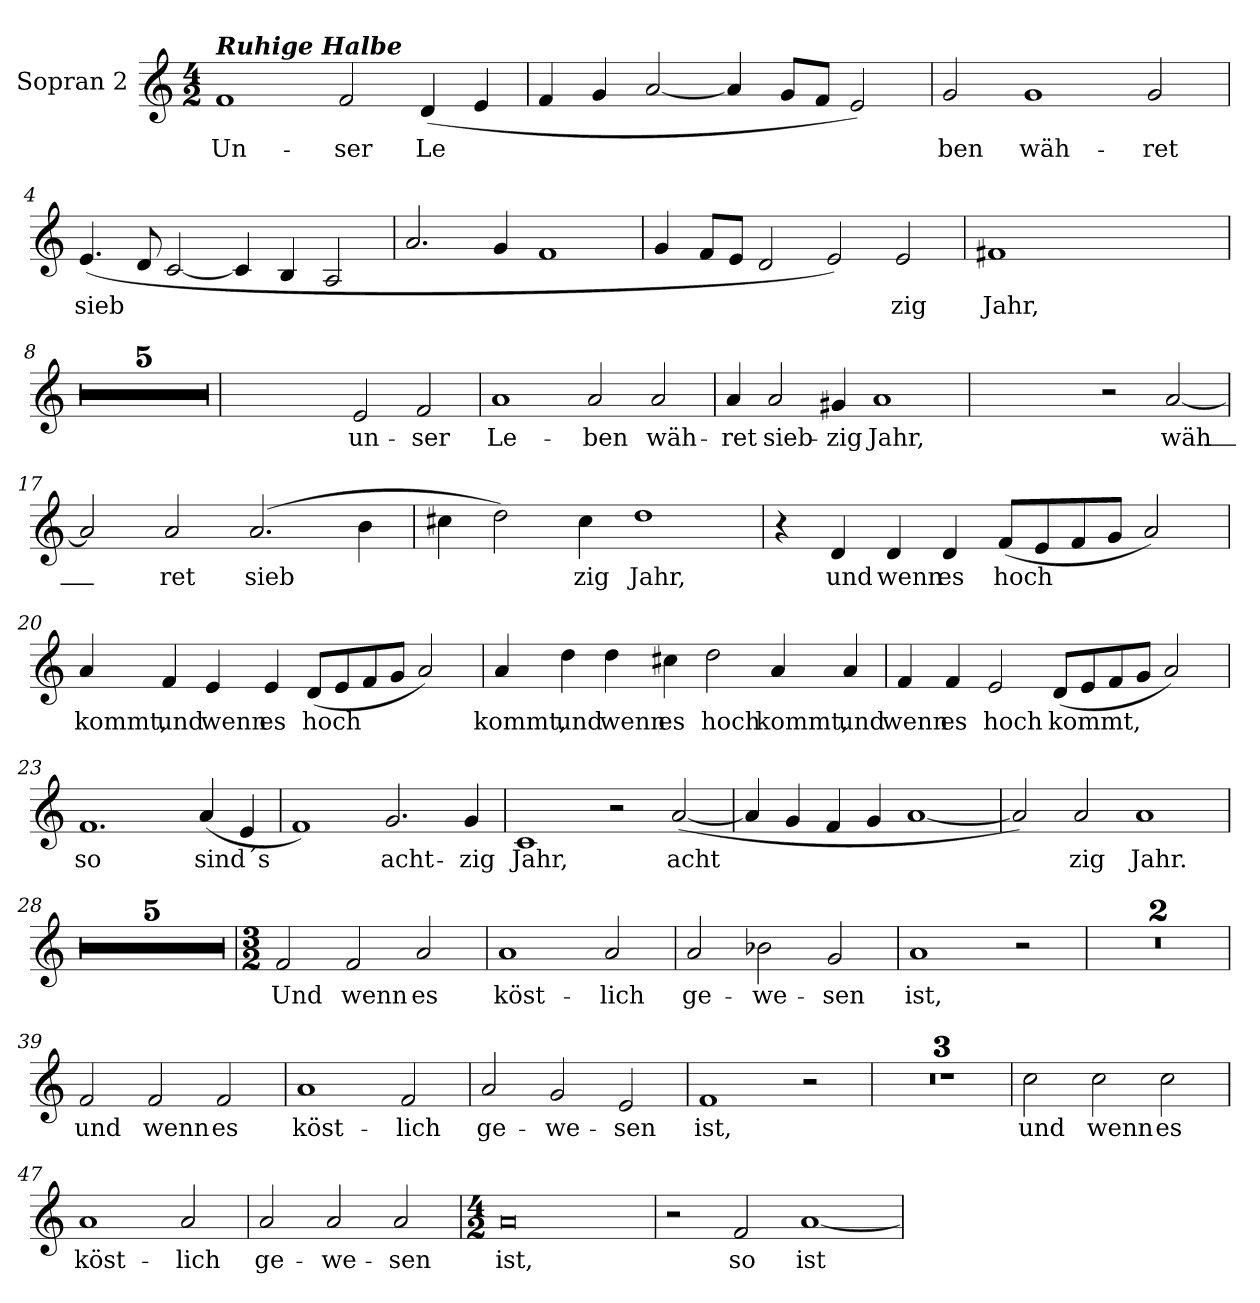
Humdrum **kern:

**kern	**text
*part1	*part1
*staff1	*staff1
*I"Sopran 2	*
*I'S 2	*
*clefG2	*
*k[]	*
*M4/2	*
=1	=1
!LO:TX:a:Bi:t=Ruhige Halbe	!
!	!LO:LY:b
1f	Un-
!	!LO:LY:b
2f/	ser
!	!LO:LY:b
(4d/	Le
4e/	.
=2	=2
4f/	.
4g/	.
[2a/	.
4a/]	.
8g/L	.
8f/J	.
2e/)	.
=3	=3
!	!LO:LY:b
2g/	ben
!	!LO:LY:b
1g	wäh-
!	!LO:LY:b
2g/	ret
!!LO:LB:g=z
=4	=4
!	!LO:LY:b
(4.e/	sieb
8d/	.
[2c/	.
4c/]	.
4B/	.
2A/	.
=5	=5
2.a/	.
4g/	.
1f	.
=6	=6
4g/	.
8f/L	.
8e/J	.
2d/	.
2e/)	.
!	!LO:LY:b
2e/	zig
!!LO:LB:g=z
=7	=7
!	!LO:LY:b
1f#X	Jahr,
2ryy	.
2ryy	.
=8	=8
0r	.
=9	=9
0r	.
=10	=10
0r	.
=11	=11
0r	.
=12	=12
0r	.
=13	=13
2ryy	.
2ryy	.
!	!LO:LY:b
2e/	un-
!	!LO:LY:b
2f/	ser
!!LO:LB:g=z
=14	=14
!	!LO:LY:b
1a	Le-
!	!LO:LY:b
2a/	ben
!	!LO:LY:b
2a/	wäh-
=15	=15
!	!LO:LY:b
4a/	ret
!	!LO:LY:b
2a/	sieb-
!	!LO:LY:b
4g#X/	zig
!	!LO:LY:b
1a	Jahr,
!!LO:LB:g=z
=16	=16
2ryy	.
2ryy	.
2r	.
!	!LO:LY:b
[2a/	wäh_-
=17	=17
!	!LO:LY:b
2a/]	_-
!	!LO:LY:b
2a/	ret
!	!LO:LY:b
(2.a/	sieb
4b\	.
=18	=18
4cc#X\	.
2dd\)	.
!	!LO:LY:b
4cc#\	zig
!	!LO:LY:b
1dd	Jahr,
=19	=19
4r	.
!	!LO:LY:b
4d/	und
!	!LO:LY:b
4d/	wenn
!	!LO:LY:b
4d/	es
!	!LO:LY:b
(8f/L	hoch
8e/	.
8f/	.
8g/J	.
2a/)	.
!!LO:LB:g=z
=20	=20
!	!LO:LY:b
4a/	kommt,
!	!LO:LY:b
4f/	und
!	!LO:LY:b
4e/	wenn
!	!LO:LY:b
4e/	es
!	!LO:LY:b
(8d/L	hoch
8e/	.
8f/	.
8g/J	.
2a/)	.
=21	=21
!	!LO:LY:b
4a/	kommt,
!	!LO:LY:b
4dd\	und
!	!LO:LY:b
4dd\	wenn
!	!LO:LY:b
4cc#X\	es
!	!LO:LY:b
2dd\	hoch
!	!LO:LY:b
4a/	kommt,
!	!LO:LY:b
4a/	und
!!LO:LB:g=z
=22	=22
!	!LO:LY:b
4f/	wenn
!	!LO:LY:b
4f/	es
!	!LO:LY:b
2e/	hoch
!	!LO:LY:b
(8d/L	kommt,
8e/	.
8f/	.
8g/J	.
2a/)	.
=23	=23
!	!LO:LY:b
1.f	so
!	!LO:LY:b
(4a/	sind´s
4e/	.
=24	=24
1f)	.
!	!LO:LY:b
2.g/	acht-
!	!LO:LY:b
4g/	zig
!!LO:LB:g=z
=25	=25
!	!LO:LY:b
1c	Jahr,
2r	.
!	!LO:LY:b
([2a/	acht
=26	=26
4a/]	.
4g/	.
4f/	.
4g/	.
[1a	.
=27	=27
2a/])	.
!	!LO:LY:b
2a/	zig
!	!LO:LY:b
1a	Jahr.
=28	=28
0r	.
=29	=29
0r	.
=30	=30
0r	.
!!LO:LB:g=z
=31	=31
0r	.
=32	=32
0r	.
!!LO:LB:g=z
=33	=33
*M3/2	*
!	!LO:LY:b
2f/	Und
!	!LO:LY:b
2f/	wenn
!	!LO:LY:b
2a/	es
=34	=34
!	!LO:LY:b
1a	köst-
!	!LO:LY:b
2a/	lich
=35	=35
!	!LO:LY:b
2a/	ge-
!	!LO:LY:b
2b-X\	we-
!	!LO:LY:b
2g/	sen
=36	=36
!	!LO:LY:b
1a	ist,
2r	.
!!LO:LB:g=z
=37	=37
1.r	.
=38	=38
1.r	.
=39	=39
!	!LO:LY:b
2f/	und
!	!LO:LY:b
2f/	wenn
!	!LO:LY:b
2f/	es
=40	=40
!	!LO:LY:b
1a	köst-
!	!LO:LY:b
2f/	lich
=41	=41
!	!LO:LY:b
2a/	ge-
!	!LO:LY:b
2g/	we-
!	!LO:LY:b
2e/	sen
=42	=42
!	!LO:LY:b
1f	ist,
2r	.
!!LO:LB:g=z
=43	=43
1.r	.
=44	=44
1.r	.
=45	=45
1.r	.
=46	=46
!	!LO:LY:b
2cc\	und
!	!LO:LY:b
2cc\	wenn
!	!LO:LY:b
2cc\	es
=47	=47
!	!LO:LY:b
1a	köst-
!	!LO:LY:b
2a/	lich
=48	=48
!	!LO:LY:b
2a/	ge-
!	!LO:LY:b
2a/	we-
!	!LO:LY:b
2a/	sen
!!LO:PB:g=z
=49	=49
*M4/2	*
!	!LO:LY:b
0a	ist,
=50	=50
2r	.
!	!LO:LY:b
2f/	so
!	!LO:LY:b
[1a	ist
=	=
*-	*-
